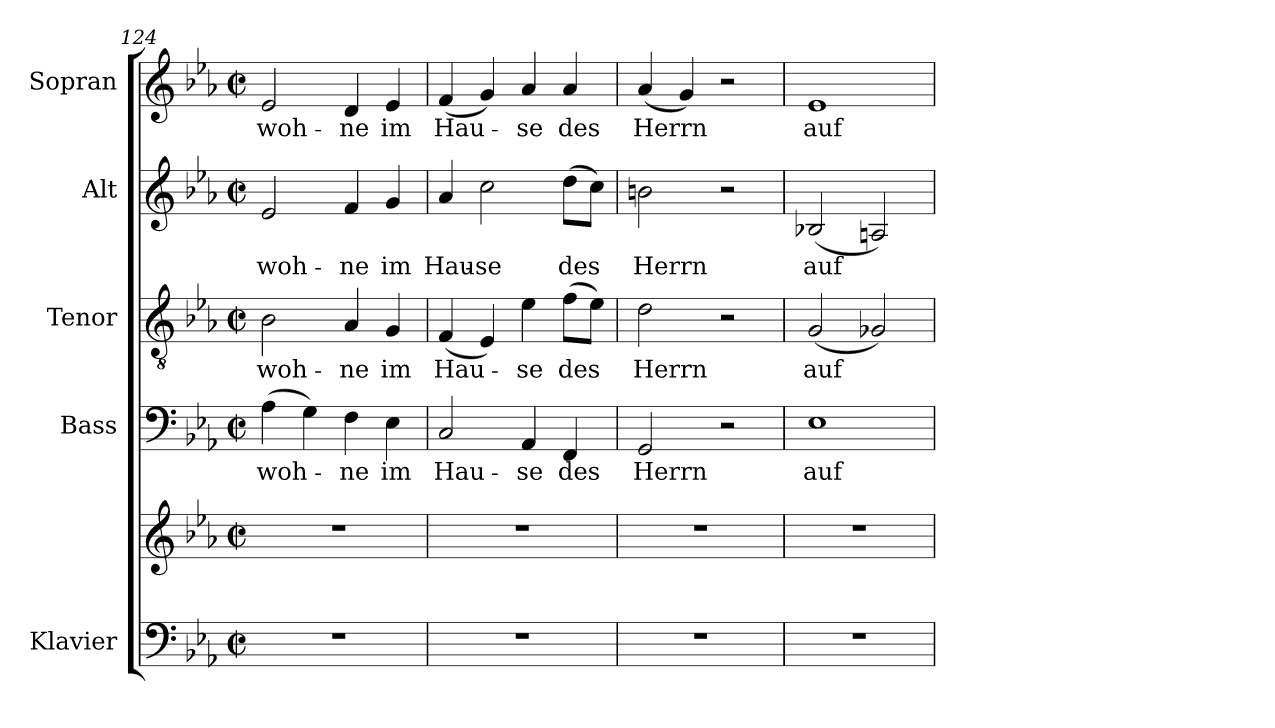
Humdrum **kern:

**kern	**kern	**kern	**text	**kern	**text	**kern	**text	**kern	**text
*part5	*part5	*part4	*part4	*part3	*part3	*part2	*part2	*part1	*part1
*staff6	*staff5	*staff4	*staff4	*staff3	*staff3	*staff2	*staff2	*staff1	*staff1
*I"Klavier	*	*I"Bass	*	*I"Tenor	*	*I"Alt	*	*I"Sopran	*
*I'Klav.	*	*I'B.	*	*I'T.	*	*I'A.	*	*I'S.	*
*clefF4	*clefG2	*clefF4	*	*clefGv2	*	*clefG2	*	*clefG2	*
*	*	*	*	*ITrd7c12	*	*	*	*	*
*k[b-e-a-]	*k[b-e-a-]	*k[b-e-a-]	*	*k[b-e-a-]	*	*k[b-e-a-]	*	*k[b-e-a-]	*
*E-:	*E-:	*E-:	*	*E-:	*	*E-:	*	*E-:	*
*M2/2	*M2/2	*M2/2	*	*M2/2	*	*M2/2	*	*M2/2	*
*met(c|)	*met(c|)	*met(c|)	*	*met(c|)	*	*met(c|)	*	*met(c|)	*
=124	=124	=124	=124	=124	=124	=124	=124	=124	=124
!	!	!	!LO:LY:b:color=#000000	!	!	!	!	!	!
!	!	!	!	!	!LO:LY:b:color=#000000	!	!	!	!
!	!	!	!	!	!	!	!LO:LY:b:color=#000000	!	!
!	!	!	!	!	!	!	!	!	!LO:LY:b:color=#000000
1r	1r	(4A-i\	woh-	2BB-i\	woh-	2e-i/	woh-	2e-i/	woh-
.	.	4Gi\)	.	.	.	.	.	.	.
!	!	!	!LO:LY:b:color=#000000	!	!	!	!	!	!
!	!	!	!	!	!LO:LY:b:color=#000000	!	!	!	!
!	!	!	!	!	!	!	!LO:LY:b:color=#000000	!	!
!	!	!	!	!	!	!	!	!	!LO:LY:b:color=#000000
.	.	4Fi\	-ne	4AA-i/	-ne	4fi/	-ne	4di/	-ne
!	!	!	!LO:LY:b:color=#000000	!	!	!	!	!	!
!	!	!	!	!	!LO:LY:b:color=#000000	!	!	!	!
!	!	!	!	!	!	!	!LO:LY:b:color=#000000	!	!
!	!	!	!	!	!	!	!	!	!LO:LY:b:color=#000000
.	.	4E-i\	im	4GGi/	im	4gi/	im	4e-i/	im
!!LO:LB:g=z
=125	=125	=125	=125	=125	=125	=125	=125	=125	=125
!	!	!	!LO:LY:b:color=#000000	!	!	!	!	!	!
!	!	!	!	!	!LO:LY:b:color=#000000	!	!	!	!
!	!	!	!	!	!	!	!LO:LY:b:color=#000000	!	!
!	!	!	!	!	!	!	!	!	!LO:LY:b:color=#000000
1r	1r	2Ci/	Hau-	(4FFi/	Hau-	4a-i/	Hau-	(4fi/	Hau-
!	!	!	!	!	!	!	!LO:LY:b:color=#000000	!	!
.	.	.	.	4EE-i/)	.	2cci\	-se	4gi/)	.
!	!	!	!LO:LY:b:color=#000000	!	!	!	!	!	!
!	!	!	!	!	!LO:LY:b:color=#000000	!	!	!	!
!	!	!	!	!	!	!	!	!	!LO:LY:b:color=#000000
.	.	4AA-i/	-se	4E-i\	-se	.	.	4a-i/	-se
!	!	!	!LO:LY:b:color=#000000	!	!	!	!	!	!
!	!	!	!	!	!LO:LY:b:color=#000000	!	!	!	!
!	!	!	!	!	!	!	!LO:LY:b:color=#000000	!	!
!	!	!	!	!	!	!	!	!	!LO:LY:b:color=#000000
.	.	4FFi/	des	(8Fi\L	des	(8ddi\L	des	4a-i/	des
.	.	.	.	8E-i\J)	.	8cci\J)	.	.	.
=126	=126	=126	=126	=126	=126	=126	=126	=126	=126
!	!	!	!LO:LY:b:color=#000000	!	!	!	!	!	!
!	!	!	!	!	!LO:LY:b:color=#000000	!	!	!	!
!	!	!	!	!	!	!	!LO:LY:b:color=#000000	!	!
!	!	!	!	!	!	!	!	!	!LO:LY:b:color=#000000
1r	1r	2GGi/	Herrn	2Di\	Herrn	2bni\	Herrn	(4a-i/	Herrn
.	.	.	.	.	.	.	.	4gi/)	.
.	.	2r	.	2r	.	2r	.	2r	.
=127	=127	=127	=127	=127	=127	=127	=127	=127	=127
!	!	!	!LO:LY:b:color=#000000	!	!	!	!	!	!
!	!	!	!	!	!LO:LY:b:color=#000000	!	!	!	!
!	!	!	!	!	!	!	!LO:LY:b:color=#000000	!	!
!	!	!	!	!	!	!	!	!	!LO:LY:b:color=#000000
1r	1r	1E-i	auf	(2GGi/	auf	(2B-Xi/	auf	1e-i	auf
.	.	.	.	2GG-Xi/)	.	2Ani/)	.	.	.
=	=	=	=	=	=	=	=	=	=
*-	*-	*-	*-	*-	*-	*-	*-	*-	*-
